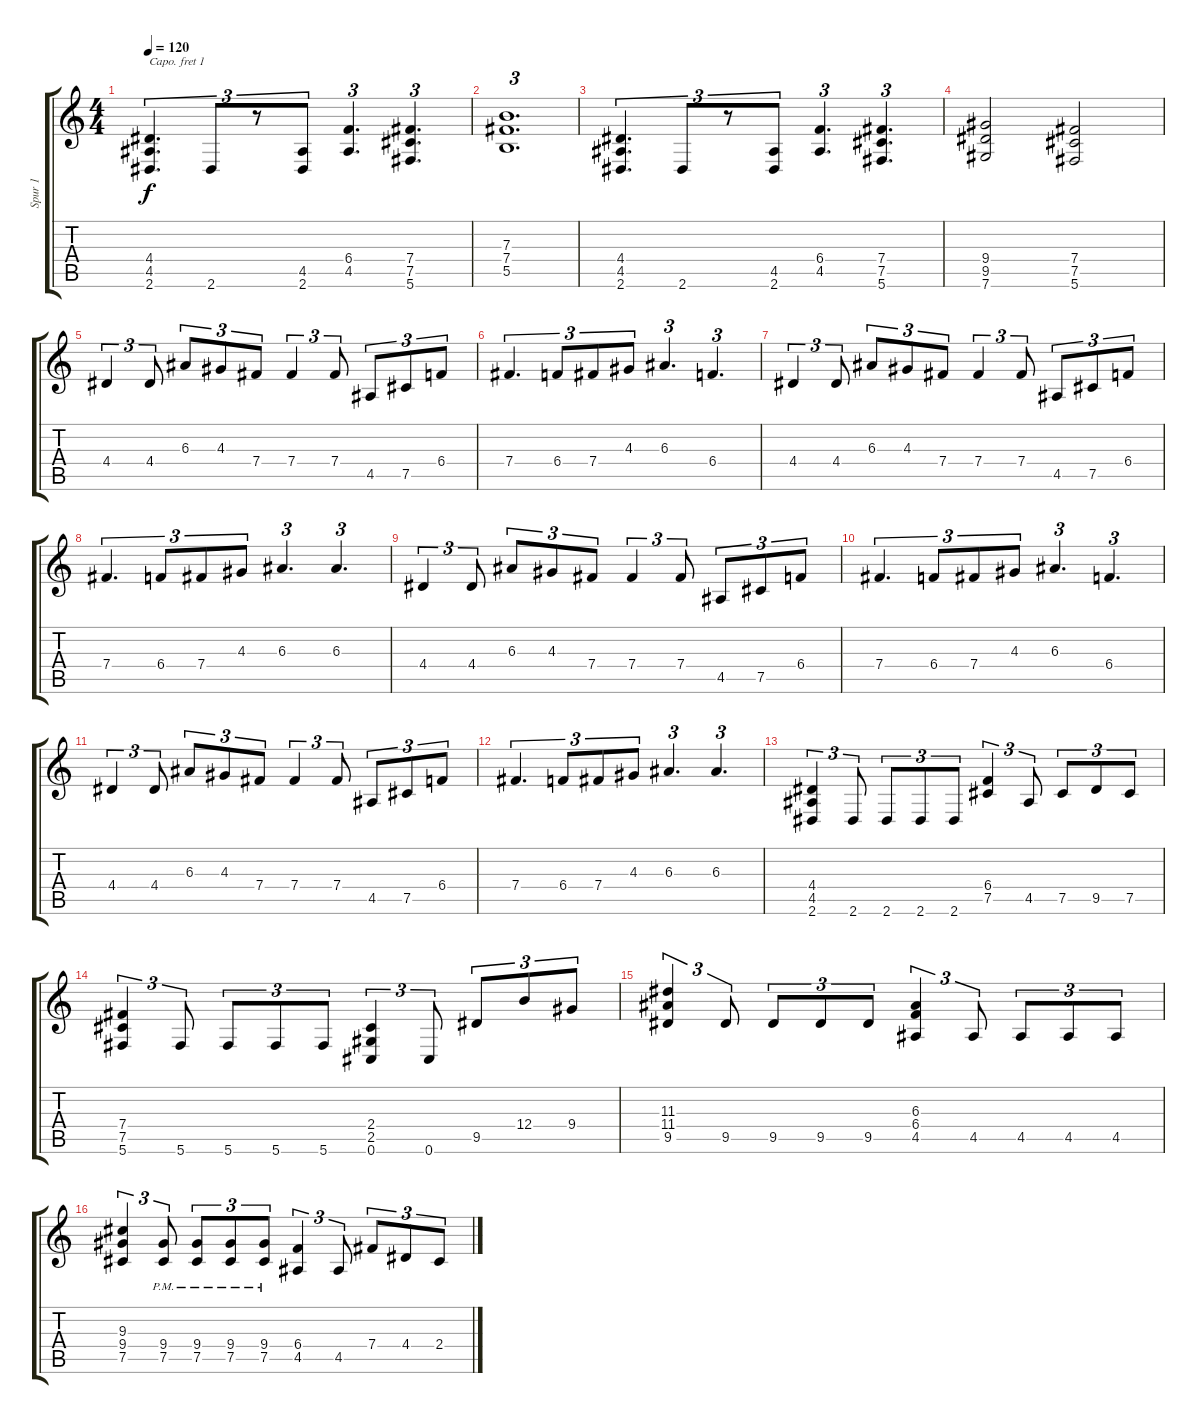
\track ("Spur 1" "Spur 1") {instrument distortionguitar}
\staff {score tabs}
\capo 1
\tuning (C4 G3 Eb3 Bb2 F2 C2) {hide}
\ts (4 4)
\tempo 120
\clef g2
\ks c
(4.4 4.5 2.6).4{d tu (3 2) dy f} 2.6.8{tu (3 2)} r.8{tu (3 2)} (4.5 2.6).8{tu (3 2)} (6.4 4.5).4{d tu (3 2)} (7.4 7.5 5.6).4{d tu (3 2)} |
(7.3 7.4 5.5).1{d tu (3 2)} |
(4.4 4.5 2.6).4{d tu (3 2)} 2.6.8{tu (3 2)} r.8{tu (3 2)} (4.5 2.6).8{tu (3 2)} (6.4 4.5).4{d tu (3 2)} (7.4 7.5 5.6).4{d tu (3 2)} |
(9.4 9.5 7.6).2 (7.4 7.5 5.6).2 |
4.4.4{tu (3 2)} 4.4.8{tu (3 2)} 6.3.8{tu (3 2)} 4.3.8{tu (3 2)} 7.4.8{tu (3 2)} 7.4.4{tu (3 2)} 7.4.8{tu (3 2)} 4.5.8{tu (3 2)} 7.5.8{tu (3 2)} 6.4.8{tu (3 2)} |
7.4.4{d tu (3 2)} 6.4.8{tu (3 2)} 7.4.8{tu (3 2)} 4.3.8{tu (3 2)} 6.3.4{d tu (3 2)} 6.4.4{d tu (3 2)} |
4.4.4{tu (3 2)} 4.4.8{tu (3 2)} 6.3.8{tu (3 2)} 4.3.8{tu (3 2)} 7.4.8{tu (3 2)} 7.4.4{tu (3 2)} 7.4.8{tu (3 2)} 4.5.8{tu (3 2)} 7.5.8{tu (3 2)} 6.4.8{tu (3 2)} |
7.4.4{d tu (3 2)} 6.4.8{tu (3 2)} 7.4.8{tu (3 2)} 4.3.8{tu (3 2)} 6.3.4{d tu (3 2)} 6.3.4{d tu (3 2)} |
4.4.4{tu (3 2)} 4.4.8{tu (3 2)} 6.3.8{tu (3 2)} 4.3.8{tu (3 2)} 7.4.8{tu (3 2)} 7.4.4{tu (3 2)} 7.4.8{tu (3 2)} 4.5.8{tu (3 2)} 7.5.8{tu (3 2)} 6.4.8{tu (3 2)} |
7.4.4{d tu (3 2)} 6.4.8{tu (3 2)} 7.4.8{tu (3 2)} 4.3.8{tu (3 2)} 6.3.4{d tu (3 2)} 6.4.4{d tu (3 2)} |
4.4.4{tu (3 2)} 4.4.8{tu (3 2)} 6.3.8{tu (3 2)} 4.3.8{tu (3 2)} 7.4.8{tu (3 2)} 7.4.4{tu (3 2)} 7.4.8{tu (3 2)} 4.5.8{tu (3 2)} 7.5.8{tu (3 2)} 6.4.8{tu (3 2)} |
7.4.4{d tu (3 2)} 6.4.8{tu (3 2)} 7.4.8{tu (3 2)} 4.3.8{tu (3 2)} 6.3.4{d tu (3 2)} 6.3.4{d tu (3 2)} |
(4.4 4.5 2.6).4{tu (3 2)} 2.6.8{tu (3 2)} 2.6.8{tu (3 2)} 2.6.8{tu (3 2)} 2.6.8{tu (3 2)} (6.4 7.5).4{tu (3 2)} 4.5.8{tu (3 2)} 7.5.8{tu (3 2)} 9.5.8{tu (3 2)} 7.5.8{tu (3 2)} |
(7.4 7.5 5.6).4{tu (3 2)} 5.6.8{tu (3 2)} 5.6.8{tu (3 2)} 5.6.8{tu (3 2)} 5.6.8{tu (3 2)} (2.4 2.5 0.6).4{tu (3 2)} 0.6.8{tu (3 2)} 9.5.8{tu (3 2)} 12.4.8{tu (3 2)} 9.4.8{tu (3 2)} |
(11.3 11.4 9.5).4{tu (3 2)} 9.5.8{tu (3 2)} 9.5.8{tu (3 2)} 9.5.8{tu (3 2)} 9.5.8{tu (3 2)} (6.3 6.4 4.5).4{tu (3 2)} 4.5.8{tu (3 2)} 4.5.8{tu (3 2)} 4.5.8{tu (3 2)} 4.5.8{tu (3 2)} |
(9.3 9.4 7.5).4{tu (3 2)} (9.4{pm} 7.5{pm}).8{tu (3 2)} (9.4{pm} 7.5{pm}).8{tu (3 2)} (9.4{pm} 7.5{pm}).8{tu (3 2)} (9.4{pm} 7.5{pm}).8{tu (3 2)} (6.4 4.5).4{tu (3 2)} 4.5.8{tu (3 2)} 7.4.8{tu (3 2)} 4.4.8{tu (3 2)} 2.4.8{tu (3 2)}
